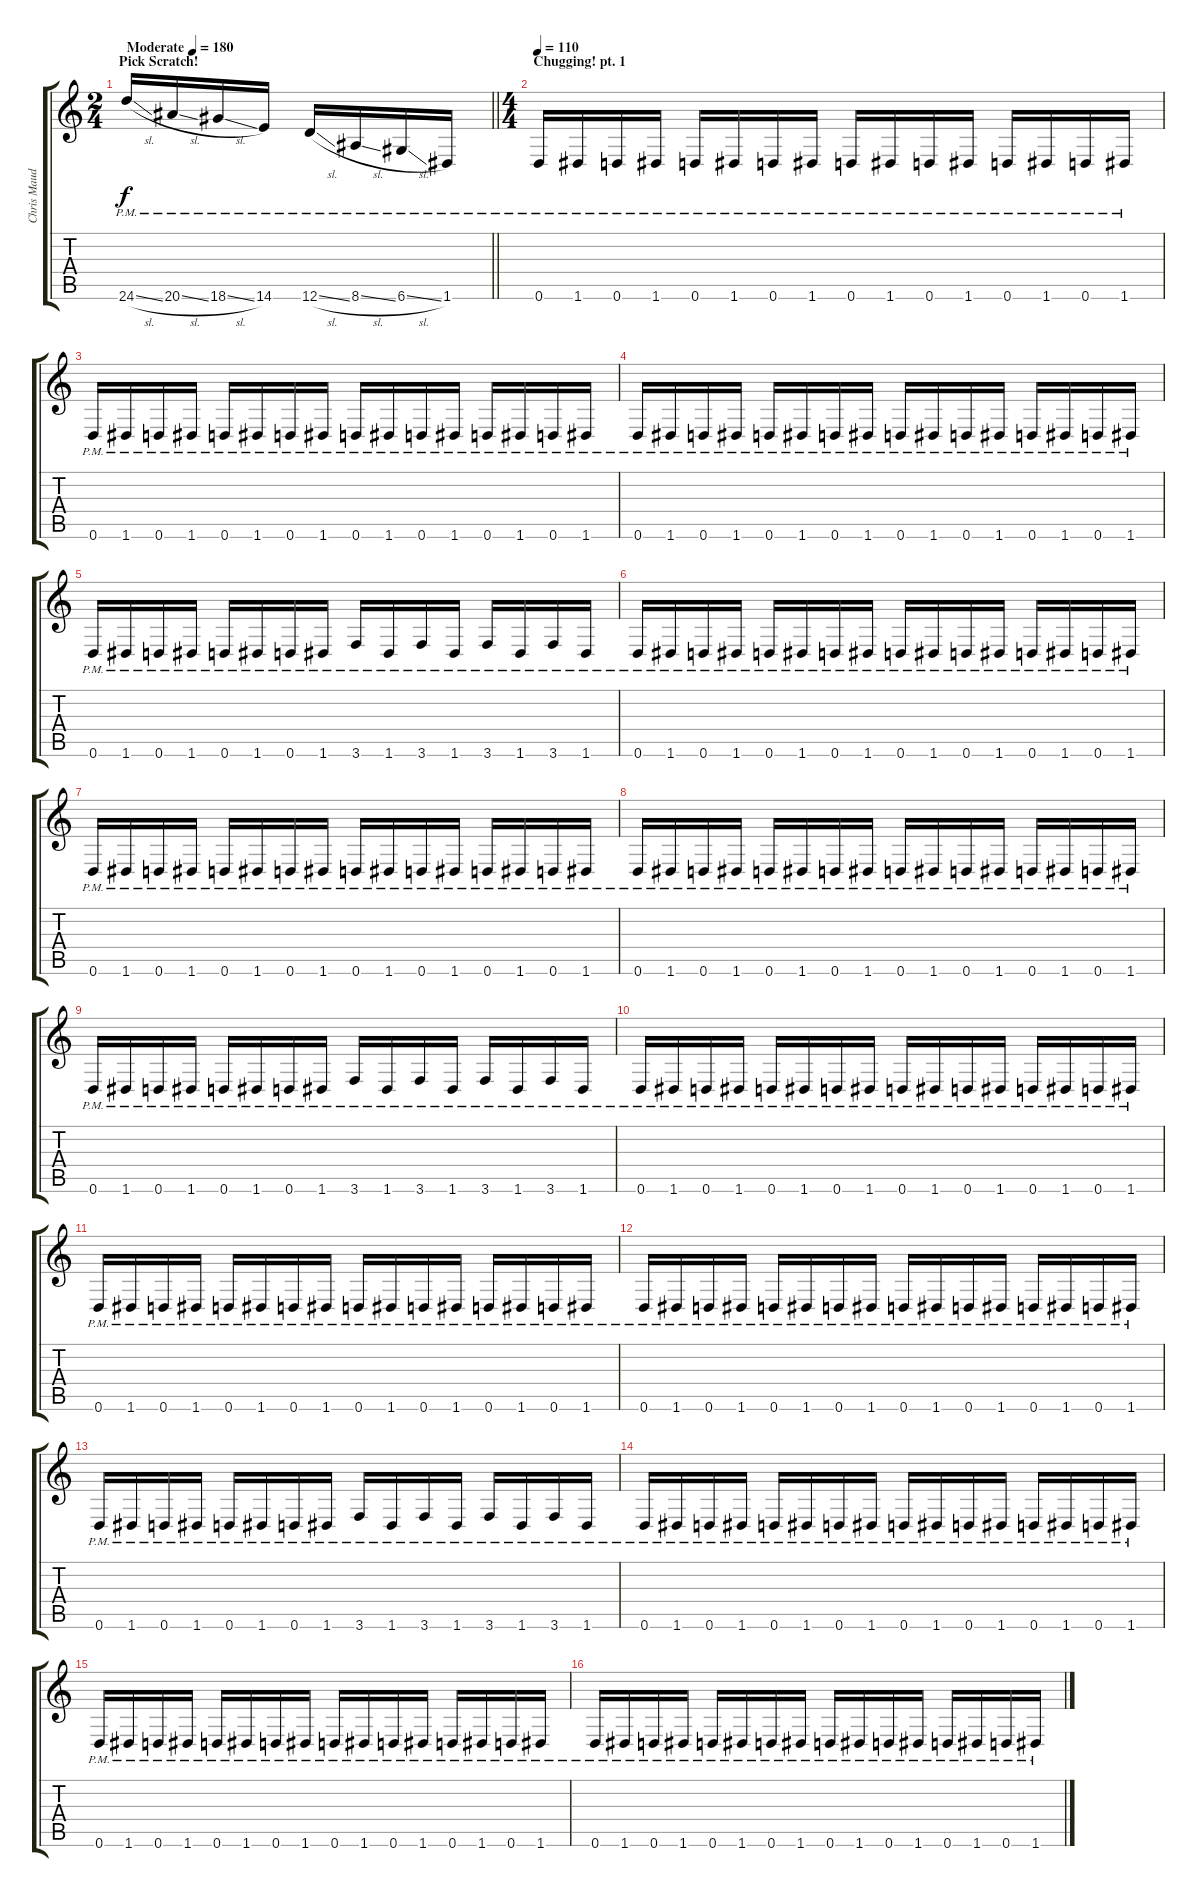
\track ("Chris Maudling" "Chris Maud") {instrument overdrivenguitar}
\staff {score tabs}
\tuning (D4 A3 F3 C3 G2 D2) {hide}
\ts (2 4)
\section ("" "Pick Scratch!")
\tempo (180 "Moderate")
\clef g2
\barLineRight lightlight
\ks c
24.6{sl pm}.16{dy f instrument overdrivenguitar} 20.6{sl pm}.16 18.6{sl pm}.16 14.6{pm}.16 12.6{sl pm}.16 8.6{sl pm}.16 6.6{sl pm}.16 1.6{pm}.16 |
\ts (4 4)
\section ("" "Chugging! pt. 1")
\tempo 110
0.6{pm}.16 1.6{pm}.16 0.6{pm}.16 1.6{pm}.16 0.6{pm}.16 1.6{pm}.16 0.6{pm}.16 1.6{pm}.16 0.6{pm}.16 1.6{pm}.16 0.6{pm}.16 1.6{pm}.16 0.6{pm}.16 1.6{pm}.16 0.6{pm}.16 1.6{pm}.16 |
0.6{pm}.16 1.6{pm}.16 0.6{pm}.16 1.6{pm}.16 0.6{pm}.16 1.6{pm}.16 0.6{pm}.16 1.6{pm}.16 0.6{pm}.16 1.6{pm}.16 0.6{pm}.16 1.6{pm}.16 0.6{pm}.16 1.6{pm}.16 0.6{pm}.16 1.6{pm}.16 |
0.6{pm}.16 1.6{pm}.16 0.6{pm}.16 1.6{pm}.16 0.6{pm}.16 1.6{pm}.16 0.6{pm}.16 1.6{pm}.16 0.6{pm}.16 1.6{pm}.16 0.6{pm}.16 1.6{pm}.16 0.6{pm}.16 1.6{pm}.16 0.6{pm}.16 1.6{pm}.16 |
0.6{pm}.16 1.6{pm}.16 0.6{pm}.16 1.6{pm}.16 0.6{pm}.16 1.6{pm}.16 0.6{pm}.16 1.6{pm}.16 3.6{pm}.16 1.6{pm}.16 3.6{pm}.16 1.6{pm}.16 3.6{pm}.16 1.6{pm}.16 3.6{pm}.16 1.6{pm}.16 |
0.6{pm}.16 1.6{pm}.16 0.6{pm}.16 1.6{pm}.16 0.6{pm}.16 1.6{pm}.16 0.6{pm}.16 1.6{pm}.16 0.6{pm}.16 1.6{pm}.16 0.6{pm}.16 1.6{pm}.16 0.6{pm}.16 1.6{pm}.16 0.6{pm}.16 1.6{pm}.16 |
0.6{pm}.16 1.6{pm}.16 0.6{pm}.16 1.6{pm}.16 0.6{pm}.16 1.6{pm}.16 0.6{pm}.16 1.6{pm}.16 0.6{pm}.16 1.6{pm}.16 0.6{pm}.16 1.6{pm}.16 0.6{pm}.16 1.6{pm}.16 0.6{pm}.16 1.6{pm}.16 |
0.6{pm}.16 1.6{pm}.16 0.6{pm}.16 1.6{pm}.16 0.6{pm}.16 1.6{pm}.16 0.6{pm}.16 1.6{pm}.16 0.6{pm}.16 1.6{pm}.16 0.6{pm}.16 1.6{pm}.16 0.6{pm}.16 1.6{pm}.16 0.6{pm}.16 1.6{pm}.16 |
0.6{pm}.16 1.6{pm}.16 0.6{pm}.16 1.6{pm}.16 0.6{pm}.16 1.6{pm}.16 0.6{pm}.16 1.6{pm}.16 3.6{pm}.16 1.6{pm}.16 3.6{pm}.16 1.6{pm}.16 3.6{pm}.16 1.6{pm}.16 3.6{pm}.16 1.6{pm}.16 |
0.6{pm}.16 1.6{pm}.16 0.6{pm}.16 1.6{pm}.16 0.6{pm}.16 1.6{pm}.16 0.6{pm}.16 1.6{pm}.16 0.6{pm}.16 1.6{pm}.16 0.6{pm}.16 1.6{pm}.16 0.6{pm}.16 1.6{pm}.16 0.6{pm}.16 1.6{pm}.16 |
0.6{pm}.16 1.6{pm}.16 0.6{pm}.16 1.6{pm}.16 0.6{pm}.16 1.6{pm}.16 0.6{pm}.16 1.6{pm}.16 0.6{pm}.16 1.6{pm}.16 0.6{pm}.16 1.6{pm}.16 0.6{pm}.16 1.6{pm}.16 0.6{pm}.16 1.6{pm}.16 |
0.6{pm}.16 1.6{pm}.16 0.6{pm}.16 1.6{pm}.16 0.6{pm}.16 1.6{pm}.16 0.6{pm}.16 1.6{pm}.16 0.6{pm}.16 1.6{pm}.16 0.6{pm}.16 1.6{pm}.16 0.6{pm}.16 1.6{pm}.16 0.6{pm}.16 1.6{pm}.16 |
0.6{pm}.16 1.6{pm}.16 0.6{pm}.16 1.6{pm}.16 0.6{pm}.16 1.6{pm}.16 0.6{pm}.16 1.6{pm}.16 3.6{pm}.16 1.6{pm}.16 3.6{pm}.16 1.6{pm}.16 3.6{pm}.16 1.6{pm}.16 3.6{pm}.16 1.6{pm}.16 |
0.6{pm}.16 1.6{pm}.16 0.6{pm}.16 1.6{pm}.16 0.6{pm}.16 1.6{pm}.16 0.6{pm}.16 1.6{pm}.16 0.6{pm}.16 1.6{pm}.16 0.6{pm}.16 1.6{pm}.16 0.6{pm}.16 1.6{pm}.16 0.6{pm}.16 1.6{pm}.16 |
0.6{pm}.16 1.6{pm}.16 0.6{pm}.16 1.6{pm}.16 0.6{pm}.16 1.6{pm}.16 0.6{pm}.16 1.6{pm}.16 0.6{pm}.16 1.6{pm}.16 0.6{pm}.16 1.6{pm}.16 0.6{pm}.16 1.6{pm}.16 0.6{pm}.16 1.6{pm}.16 |
0.6{pm}.16 1.6{pm}.16 0.6{pm}.16 1.6{pm}.16 0.6{pm}.16 1.6{pm}.16 0.6{pm}.16 1.6{pm}.16 0.6{pm}.16 1.6{pm}.16 0.6{pm}.16 1.6{pm}.16 0.6{pm}.16 1.6{pm}.16 0.6{pm}.16 1.6{pm}.16
